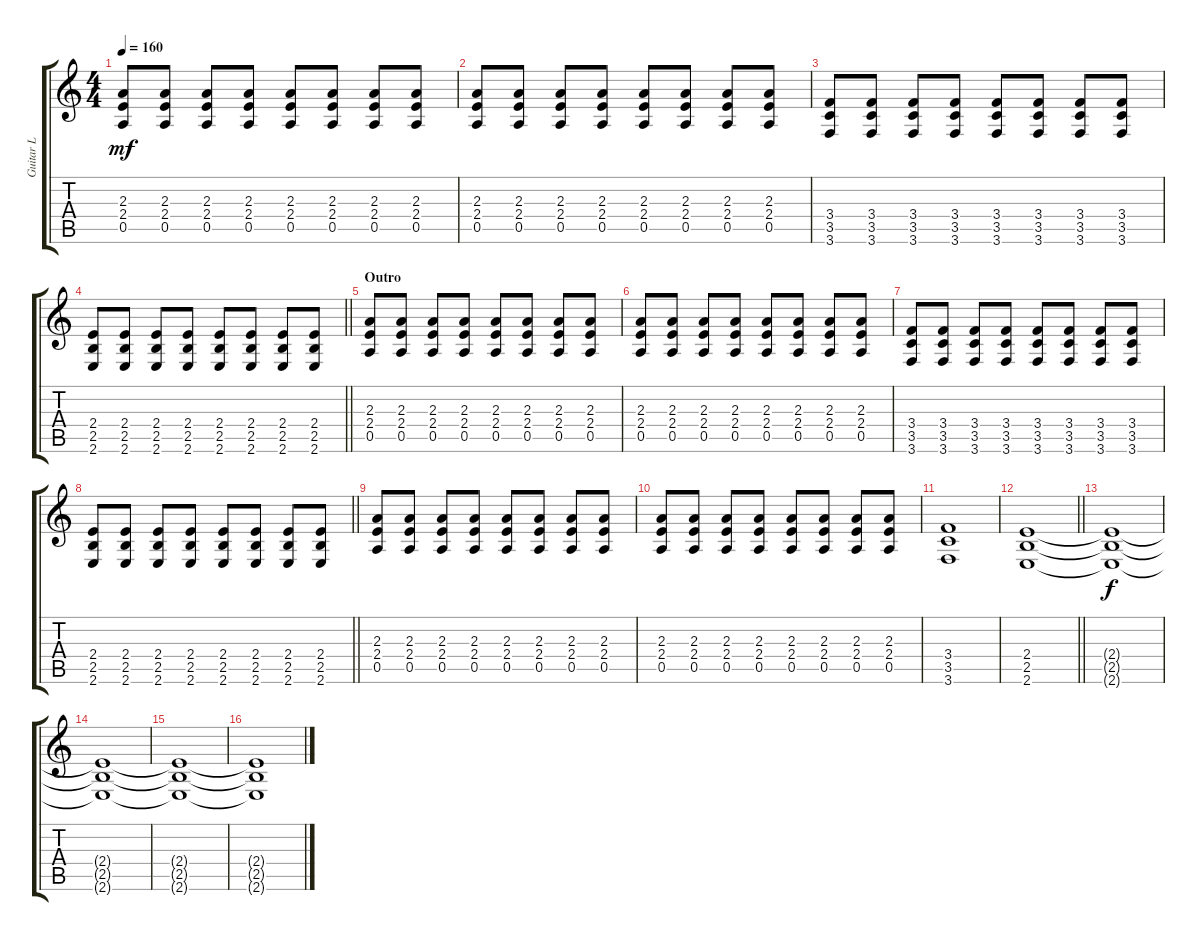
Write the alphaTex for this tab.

\track ("Guitar L" "Guitar L") {instrument distortionguitar}
\staff {score tabs}
\tuning (E4 B3 G3 D3 A2 D2) {hide}
\ts (4 4)
\tempo 160
\clef g2
\ks c
(2.3 2.4 0.5).8{dy mf} (2.3 2.4 0.5).8 (2.3 2.4 0.5).8 (2.3 2.4 0.5).8 (2.3 2.4 0.5).8 (2.3 2.4 0.5).8 (2.3 2.4 0.5).8 (2.3 2.4 0.5).8 |
(2.3 2.4 0.5).8 (2.3 2.4 0.5).8 (2.3 2.4 0.5).8 (2.3 2.4 0.5).8 (2.3 2.4 0.5).8 (2.3 2.4 0.5).8 (2.3 2.4 0.5).8 (2.3 2.4 0.5).8 |
(3.4 3.5 3.6).8 (3.4 3.5 3.6).8 (3.4 3.5 3.6).8 (3.4 3.5 3.6).8 (3.4 3.5 3.6).8 (3.4 3.5 3.6).8 (3.4 3.5 3.6).8 (3.4 3.5 3.6).8 |
\barLineRight lightlight
(2.4 2.5 2.6).8 (2.4 2.5 2.6).8 (2.4 2.5 2.6).8 (2.4 2.5 2.6).8 (2.4 2.5 2.6).8 (2.4 2.5 2.6).8 (2.4 2.5 2.6).8 (2.4 2.5 2.6).8 |
\section ("" "Outro")
(2.3 2.4 0.5).8 (2.3 2.4 0.5).8 (2.3 2.4 0.5).8 (2.3 2.4 0.5).8 (2.3 2.4 0.5).8 (2.3 2.4 0.5).8 (2.3 2.4 0.5).8 (2.3 2.4 0.5).8 |
(2.3 2.4 0.5).8 (2.3 2.4 0.5).8 (2.3 2.4 0.5).8 (2.3 2.4 0.5).8 (2.3 2.4 0.5).8 (2.3 2.4 0.5).8 (2.3 2.4 0.5).8 (2.3 2.4 0.5).8 |
(3.4 3.5 3.6).8 (3.4 3.5 3.6).8 (3.4 3.5 3.6).8 (3.4 3.5 3.6).8 (3.4 3.5 3.6).8 (3.4 3.5 3.6).8 (3.4 3.5 3.6).8 (3.4 3.5 3.6).8 |
\barLineRight lightlight
(2.4 2.5 2.6).8 (2.4 2.5 2.6).8 (2.4 2.5 2.6).8 (2.4 2.5 2.6).8 (2.4 2.5 2.6).8 (2.4 2.5 2.6).8 (2.4 2.5 2.6).8 (2.4 2.5 2.6).8 |
(2.3 2.4 0.5).8 (2.3 2.4 0.5).8 (2.3 2.4 0.5).8 (2.3 2.4 0.5).8 (2.3 2.4 0.5).8 (2.3 2.4 0.5).8 (2.3 2.4 0.5).8 (2.3 2.4 0.5).8 |
(2.3 2.4 0.5).8 (2.3 2.4 0.5).8 (2.3 2.4 0.5).8 (2.3 2.4 0.5).8 (2.3 2.4 0.5).8 (2.3 2.4 0.5).8 (2.3 2.4 0.5).8 (2.3 2.4 0.5).8 |
(3.4 3.5 3.6).1 |
\barLineRight lightlight
(2.4 2.5 2.6).1 |
(2.4{t} 2.5{t} 2.6{t}).1{dy f} |
(2.4{t} 2.5{t} 2.6{t}).1 |
(2.4{t} 2.5{t} 2.6{t}).1 |
(2.4{t} 2.5{t} 2.6{t}).1
